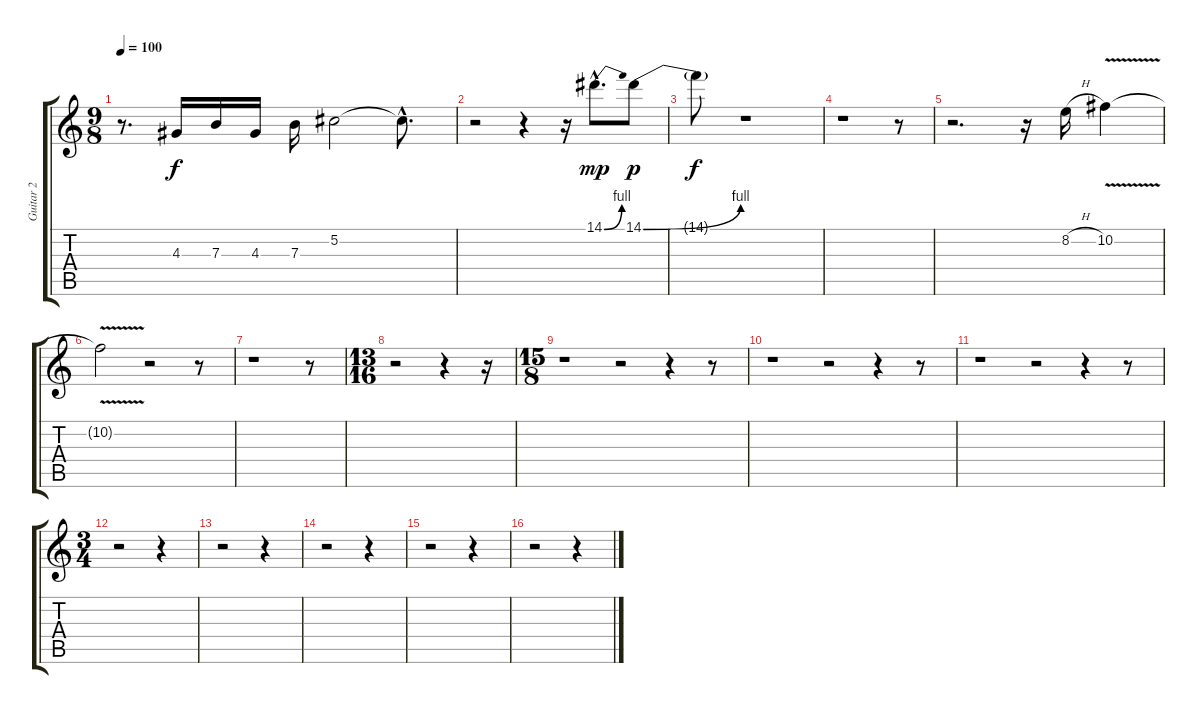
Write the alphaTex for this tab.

\track ("Guitar 2" "Guitar 2") {instrument distortionguitar}
\staff {score tabs}
\tuning (Db4 Ab3 E3 B2 Gb2 Db2) {hide}
\ts (9 8)
\tempo 100
\clef g2
\ks c
r.8{d dy f} 4.3.16{volume 12 instrument distortionguitar} 7.3.16 4.3.16 7.3.16 5.2.2 5.2{hac t}.8{d} |
r.2 r.4 r.16 14.1{be (bend 0 0 60 4) hac}.8{d dy mp} 14.1{be (bend 0 0 60 4)}.8{dy p} |
14.1{t}.8{dy f} r.1 |
r.1 r.8 |
r.2{d} r.16 8.2{h}.16 10.2{v}.4 |
10.2{t}.2 r.2 r.8 |
r.1 r.8 |
\ts (13 16)
r.2 r.4 r.16 |
\ts (15 8)
r.1 r.2 r.4 r.8 |
r.1 r.2 r.4 r.8 |
r.1 r.2 r.4 r.8 |
\ts (3 4)
r.2 r.4 |
r.2 r.4 |
r.2 r.4 |
r.2 r.4 |
r.2 r.4
